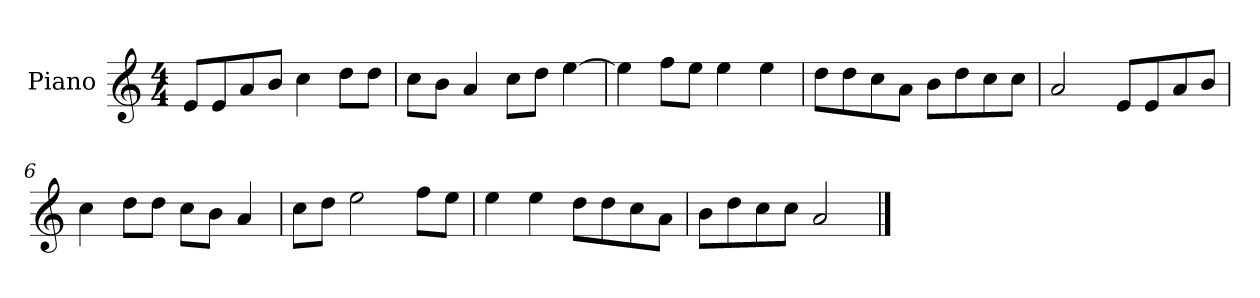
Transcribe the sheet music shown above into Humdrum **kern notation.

**kern
*part1
*staff1
*I"Piano
*I'P-no
*clefG2
*k[]
*M4/4
*MM90
=1
8e/L
8e/
8a/
8b/J
4cc\
8dd\L
8dd\J
=2
8cc\L
8b\J
4a/
8cc\L
8dd\J
[4ee\
=3
4ee\]
8ff\L
8ee\J
4ee\
4ee\
=4
8dd\L
8dd\
8cc\
8a\J
8b\L
8dd\
8cc\
8cc\J
=5
2a/
8e/L
8e/
8a/
8b/J
=6
4cc\
8dd\L
8dd\J
8cc\L
8b\J
4a/
!!LO:LB:g=z
=7
8cc\L
8dd\J
2ee\
8ff\L
8ee\J
=8
4ee\
4ee\
8dd\L
8dd\
8cc\
8a\J
=9
8b\L
8dd\
8cc\
8cc\J
2a/
==
*-
